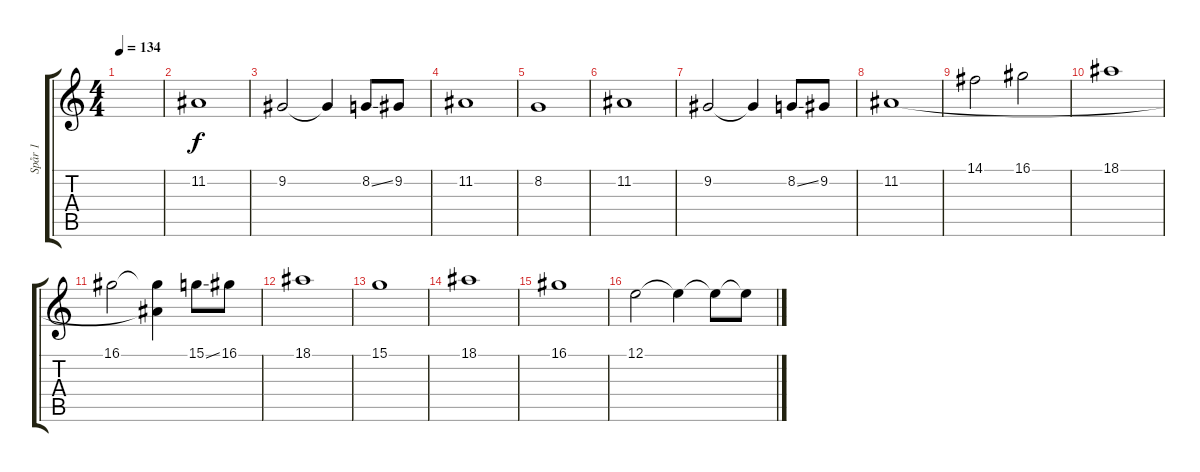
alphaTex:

\track ("Spår 1" "Spår 1") {instrument orchestrahit}
\staff {score tabs}
\tuning (E4 B3 G3 D3 A2 E2) {hide}
\ts (4 4)
\tempo 134
\clef g2
\ks c
|
11.2.1{volume 12 instrument violin} |
9.2.2 9.2{t}.4 8.2{ss}.8 9.2.8 |
11.2.1 |
8.2.1 |
11.2.1 |
9.2.2 9.2{t}.4 8.2{ss}.8 9.2.8 |
11.2.1 |
14.1.2 16.1.2 |
18.1.1 |
16.1.2 (16.1{t} 11.2{t}).4 15.1{ss}.8 16.1.8 |
18.1.1 |
15.1.1 |
18.1.1 |
16.1.1 |
12.1.2 12.1{t}.4 12.1{t}.8 12.1{t}.8
